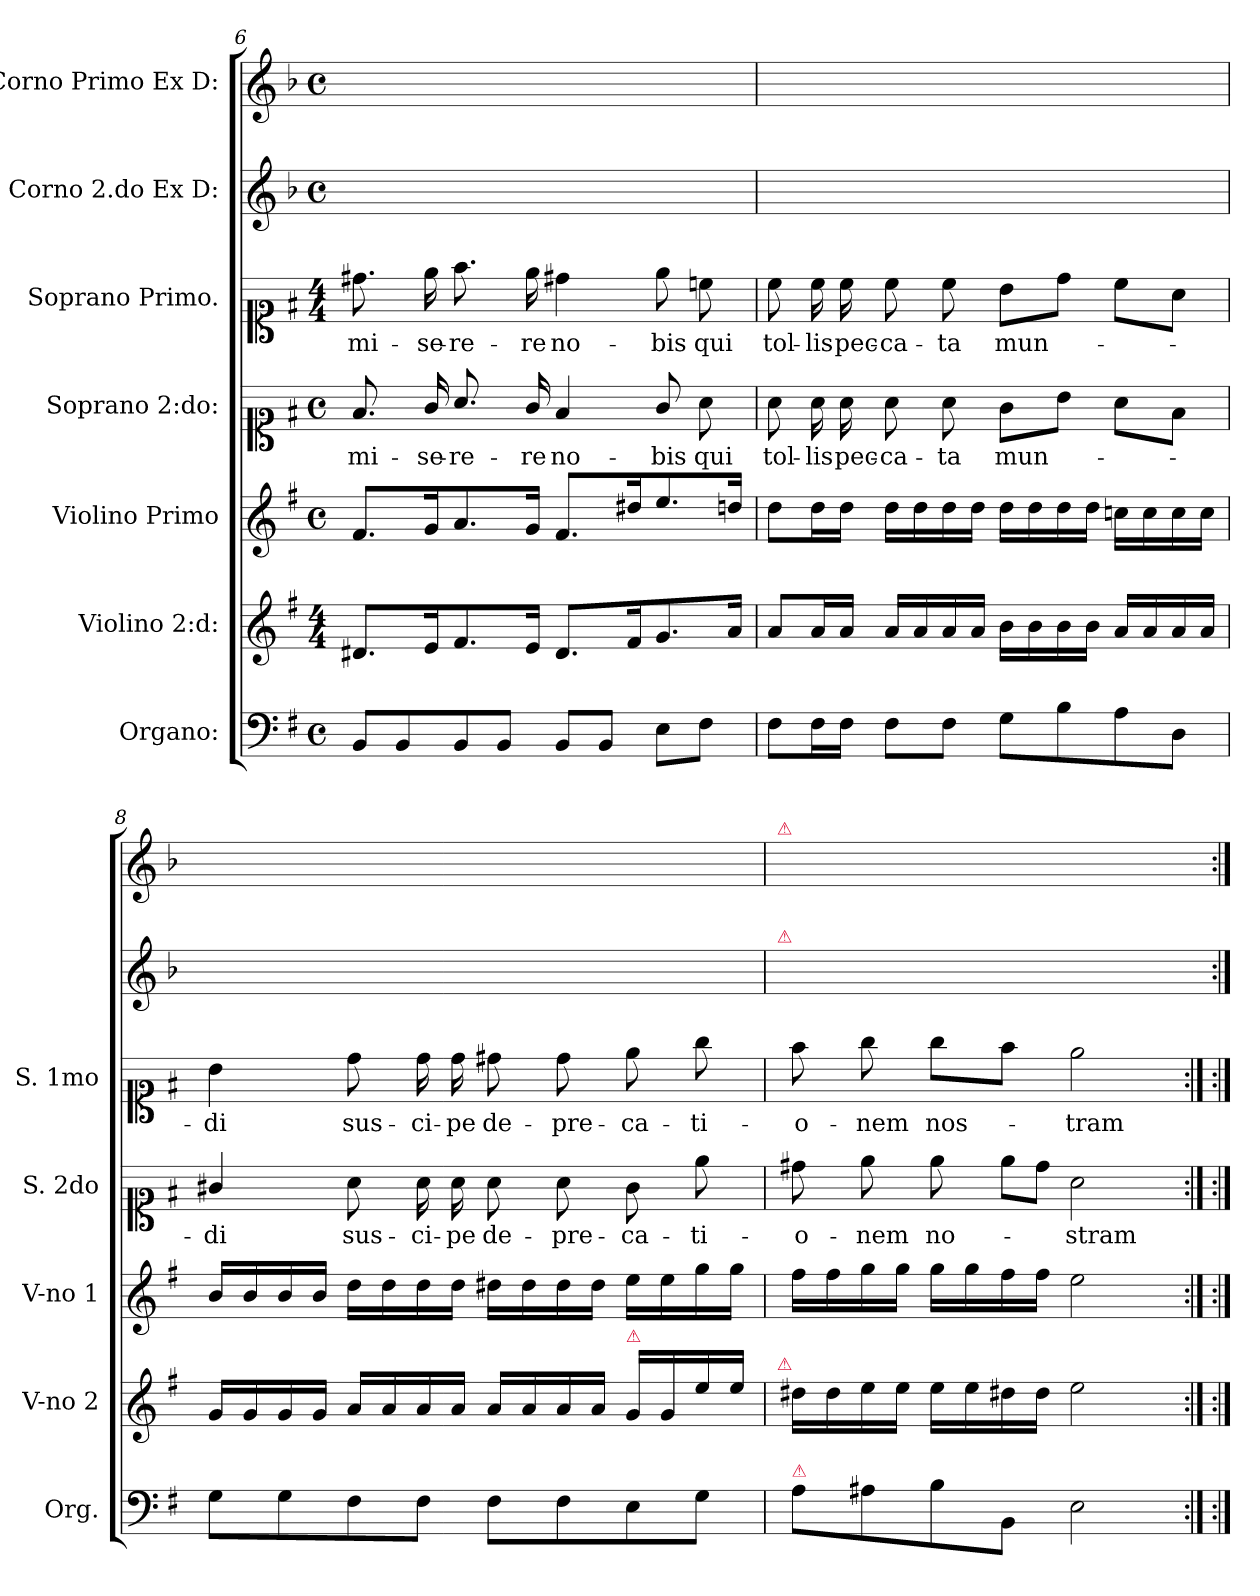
**kern	**kern	**kern	**kern	**text	**kern	**text	**kern	**kern
*part7	*part6	*part5	*part4	*part4	*part3	*part3	*part2	*part1
*staff7	*staff6	*staff5	*staff4	*staff4	*staff3	*staff3	*staff2	*staff1
*I"Organo:	*I"Violino 2:d:	*I"Violino Primo	*I"Soprano 2:do:	*	*I"Soprano Primo.	*	*I"Corno 2.do Ex D:	*I"Corno Primo Ex D:
*I'Org.	*I'V-no 2	*I'V-no 1	*I'S. 2do	*	*I'S. 1mo	*	*	*
*clefF4	*clefG2	*clefG2	*clefC1	*	*clefC1	*	*clefG2	*clefG2
*	*	*	*	*	*	*	*ITrd6c10	*ITrd6c10
*k[f#]	*k[f#]	*k[f#]	*k[f#]	*	*k[f#]	*	*k[f#]	*k[f#]
*M4/4	*M4/4	*M4/4	*M4/4	*	*M4/4	*	*M4/4	*M4/4
*met(c)	*	*met(c)	*met(c)	*	*	*	*met(c)	*met(c)
=6	=6	=6	=6	=6	=6	=6	=6	=6
8BB/L	8.d#X/L	8.f#/L	8.f#/	mi-	8.dd#X\	mi-	1ryy	1ryy
8BB/	.	.	.	.	.	.	.	.
.	16e/K	16g/K	16g/	-se-	16ee\	-se-	.	.
8BB/	8.f#/	8.a/	8.a/	-re-	8.ff#\	-re-	.	.
8BB/J	.	.	.	.	.	.	.	.
.	16e/Jk	16g/Jk	16g/	-re	16ee\	-re	.	.
8BB/L	8.d#/L	8.f#/L	4f#/	no-	4dd#X\	no-	.	.
8BB/J	.	.	.	.	.	.	.	.
.	16f#/K	16dd#X/K	.	.	.	.	.	.
8E\L	8.g/	8.ee/	8g/	-bis	8ee\	-bis	.	.
8F#\J	.	.	8a\	qui	8ccn\	qui	.	.
.	16a/Jk	16ddn/Jk	.	.	.	.	.	.
=7	=7	=7	=7	=7	=7	=7	=7	=7
8F#\L	8a/L	8dd\L	8a\	tol-	8cc\	tol-	1ryy	1ryy
16F#\L	16a/L	16dd\L	16a\	-lis	16cc\	-lis	.	.
16F#\JJ	16a/JJ	16dd\JJ	16a\	pec-	16cc\	pec-	.	.
8F#\L	16a/LL	16dd\LL	8a\	-ca-	8cc\	-ca-	.	.
.	16a/	16dd\	.	.	.	.	.	.
8F#\J	16a/	16dd\	8a\	-ta	8cc\	-ta	.	.
.	16a/JJ	16dd\JJ	.	.	.	.	.	.
8G\L	16b\LL	16dd\LL	8g\L	mun-	8b\L	mun-	.	.
.	16b\	16dd\	.	.	.	.	.	.
8B\	16b\	16dd\	8b\J	.	8dd\J	.	.	.
.	16b\JJ	16dd\JJ	.	.	.	.	.	.
8A\	16a/LL	16ccn\LL	8a\L	.	8cc\L	.	.	.
.	16a/	16cc\	.	.	.	.	.	.
8D\J	16a/	16cc\	8f#\J	.	8a\J	.	.	.
.	16a/JJ	16cc\JJ	.	.	.	.	.	.
=8	=8	=8	=8	=8	=8	=8	=8	=8
8G\L	16g/LL	16b/LL	4g#X/	-di	4b\	-di	1ryy	1ryy
.	16g/	16b/	.	.	.	.	.	.
8G\	16g/	16b/	.	.	.	.	.	.
.	16g/JJ	16b/JJ	.	.	.	.	.	.
8F#\	16a/LL	16dd\LL	8a\	sus-	8dd\	sus-	.	.
.	16a/	16dd\	.	.	.	.	.	.
8F#\J	16a/	16dd\	16a\	-ci-	16dd\	-ci-	.	.
.	16a/JJ	16dd\JJ	16a\	-pe	16dd\	-pe	.	.
8F#\L	16a/LL	16dd#X\LL	8a\	de-	8dd#X\	de-	.	.
.	16a/	16dd#\	.	.	.	.	.	.
8F#\	16a/	16dd#\	8a\	-pre-	8dd#\	-pre-	.	.
.	16a/JJ	16dd#\JJ	.	.	.	.	.	.
!	!LO:TX:a:color=crimson:t=⚠	!	!	!	!	!	!	!
8E\	16g/LL	16ee\LL	8g#\	-ca-	8ee\	-ca-	.	.
.	16g/	16ee\	.	.	.	.	.	.
8G\J	16ee\	16gg\	8ee\	-ti-	8gg\	-ti-	.	.
.	16ee\JJ	16gg\JJ	.	.	.	.	.	.
=9	=9	=9	=9	=9	=9	=9	=9	=9
!LO:TX:a:color=crimson:t=⚠	!	!	!	!	!	!	!	!
8A\L	16dd#X\LL	16ff#\LL	8dd#X\	-o-	8ff#\	-o-	1ryy	1ryy
.	16dd#\	16ff#\	.	.	.	.	.	.
8A#X\	16ee\	16gg\	8ee\	-nem	8gg\	-nem	.	.
.	16ee\JJ	16gg\JJ	.	.	.	.	.	.
8B\	16ee\LL	16gg\LL	8ee\	no-	8gg\L	nos-	.	.
.	16ee\	16gg\	.	.	.	.	.	.
!	!	!	!LO:N:vis=8	!	!	!	!	!
8BB/J	16dd#X\	16ff#\	16ee\L	.	8ff#\J	.	.	.
!	!	!	!LO:N:vis=8	!	!	!	!	!
.	16dd#\JJ	16ff#\JJ	16dd#\J	.	.	.	.	.
2E\	2ee\	2ee\	2a\	-stram	2ee\	-tram	.	.
!	!	!	!	!	!	!	!	!LO:TX:a:color=crimson:t=⚠
!	!	!	!	!	!	!	!LO:TX:a:color=crimson:t=⚠	!
!	!LO:TX:a:color=crimson:t=⚠	!	!	!	!	!	!	!
=:|!	=:|!	=:|!	=:|!	==	=:|!	==	==	==
*-	*-	*-	*-	*-	*-	*-	*-	*-
